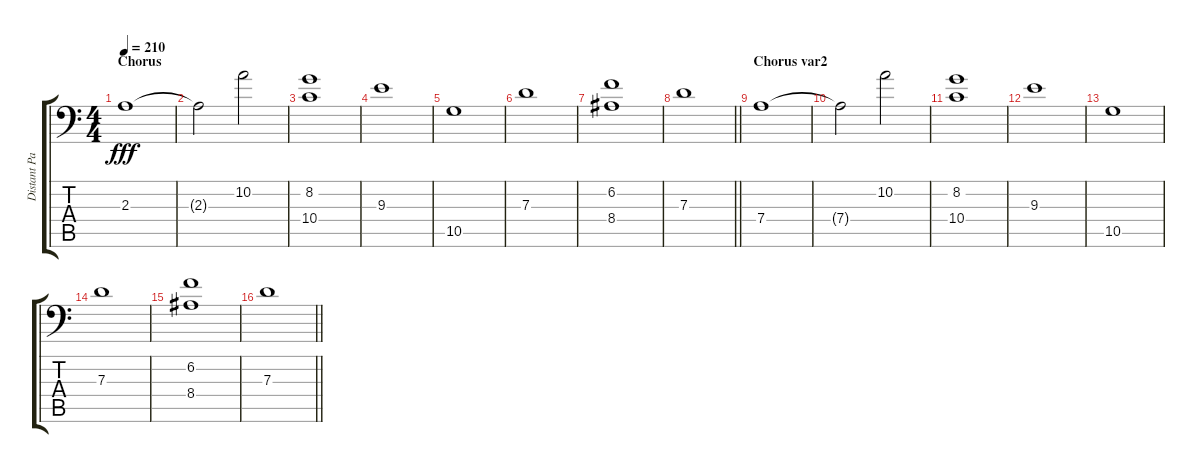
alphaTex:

\track ("Distant Pad Lead" "Distant Pa") {instrument pad8sweep}
\staff {score tabs}
\tuning (B8 B3 G3 D3 A2 C-1) {hide}
\ts (4 4)
\section ("" "Chorus")
\tempo 210
\clef f4
\ks c
2.3.1{dy fff} |
2.3{t}.2 10.2.2 |
(8.2 10.4).1 |
9.3.1 |
10.5.1 |
7.3.1 |
(6.2 8.4).1 |
\barLineRight lightlight
7.3.1 |
\section ("" "Chorus var2")
7.4.1 |
7.4{t}.2 10.2.2 |
(8.2 10.4).1 |
9.3.1 |
10.5.1 |
7.3.1 |
(6.2 8.4).1 |
\barLineRight lightlight
7.3.1
